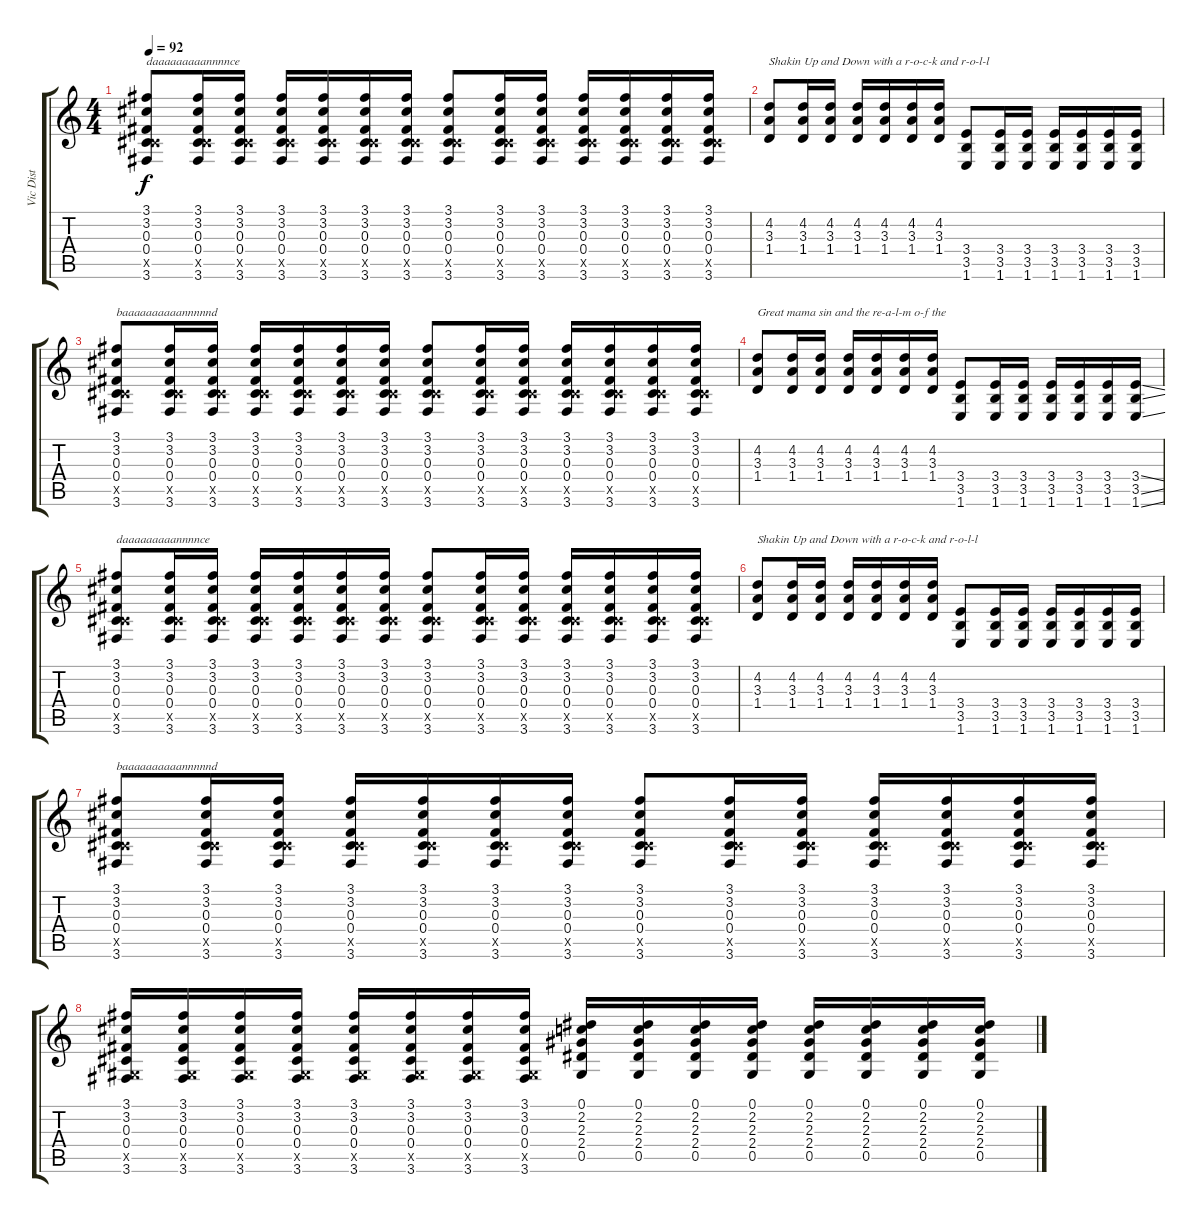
\track ("Vic Dist" "Vic Dist") {instrument distortionguitar}
\staff {score tabs}
\tuning (Eb4 Bb3 Gb3 Db3 Ab2 Eb2) {hide}
\ts (4 4)
\tempo 92
\clef g2
\ks c
(3.1 3.2 0.3 0.4 5.5{x} 3.6).8{txt "daaaaaaaaannnnce" dy f} (3.1 3.2 0.3 0.4 5.5{x} 3.6).16 (3.1 3.2 0.3 0.4 5.5{x} 3.6).16 (3.1 3.2 0.3 0.4 5.5{x} 3.6).16 (3.1 3.2 0.3 0.4 5.5{x} 3.6).16 (3.1 3.2 0.3 0.4 5.5{x} 3.6).16 (3.1 3.2 0.3 0.4 5.5{x} 3.6).16 (3.1 3.2 0.3 0.4 5.5{x} 3.6).8 (3.1 3.2 0.3 0.4 5.5{x} 3.6).16 (3.1 3.2 0.3 0.4 5.5{x} 3.6).16 (3.1 3.2 0.3 0.4 5.5{x} 3.6).16 (3.1 3.2 0.3 0.4 5.5{x} 3.6).16 (3.1 3.2 0.3 0.4 5.5{x} 3.6).16 (3.1 3.2 0.3 0.4 5.5{x} 3.6).16 |
(4.2 3.3 1.4).8{txt "Shakin Up and Down with a r-o-c-k and r-o-l-l "} (4.2 3.3 1.4).16 (4.2 3.3 1.4).16 (4.2 3.3 1.4).16 (4.2 3.3 1.4).16 (4.2 3.3 1.4).16 (4.2 3.3 1.4).16 (3.4 3.5 1.6).8 (3.4 3.5 1.6).16 (3.4 3.5 1.6).16 (3.4 3.5 1.6).16 (3.4 3.5 1.6).16 (3.4 3.5 1.6).16 (3.4 3.5 1.6).16 |
(3.1 3.2 0.3 0.4 5.5{x} 3.6).8{txt "baaaaaaaaaannnnnd"} (3.1 3.2 0.3 0.4 5.5{x} 3.6).16 (3.1 3.2 0.3 0.4 5.5{x} 3.6).16 (3.1 3.2 0.3 0.4 5.5{x} 3.6).16 (3.1 3.2 0.3 0.4 5.5{x} 3.6).16 (3.1 3.2 0.3 0.4 5.5{x} 3.6).16 (3.1 3.2 0.3 0.4 5.5{x} 3.6).16 (3.1 3.2 0.3 0.4 5.5{x} 3.6).8 (3.1 3.2 0.3 0.4 5.5{x} 3.6).16 (3.1 3.2 0.3 0.4 5.5{x} 3.6).16 (3.1 3.2 0.3 0.4 5.5{x} 3.6).16 (3.1 3.2 0.3 0.4 5.5{x} 3.6).16 (3.1 3.2 0.3 0.4 5.5{x} 3.6).16 (3.1 3.2 0.3 0.4 5.5{x} 3.6).16 |
(4.2 3.3 1.4).8{txt "Great mama sin and the re-a-l-m o-f the "} (4.2 3.3 1.4).16 (4.2 3.3 1.4).16 (4.2 3.3 1.4).16 (4.2 3.3 1.4).16 (4.2 3.3 1.4).16 (4.2 3.3 1.4).16 (3.4 3.5 1.6).8 (3.4 3.5 1.6).16 (3.4 3.5 1.6).16 (3.4 3.5 1.6).16 (3.4 3.5 1.6).16 (3.4 3.5 1.6).16 (3.4{ss} 3.5{ss} 1.6{ss}).16 |
(3.1 3.2 0.3 0.4 5.5{x} 3.6).8{txt "daaaaaaaaannnnce"} (3.1 3.2 0.3 0.4 5.5{x} 3.6).16 (3.1 3.2 0.3 0.4 5.5{x} 3.6).16 (3.1 3.2 0.3 0.4 5.5{x} 3.6).16 (3.1 3.2 0.3 0.4 5.5{x} 3.6).16 (3.1 3.2 0.3 0.4 5.5{x} 3.6).16 (3.1 3.2 0.3 0.4 5.5{x} 3.6).16 (3.1 3.2 0.3 0.4 5.5{x} 3.6).8 (3.1 3.2 0.3 0.4 5.5{x} 3.6).16 (3.1 3.2 0.3 0.4 5.5{x} 3.6).16 (3.1 3.2 0.3 0.4 5.5{x} 3.6).16 (3.1 3.2 0.3 0.4 5.5{x} 3.6).16 (3.1 3.2 0.3 0.4 5.5{x} 3.6).16 (3.1 3.2 0.3 0.4 5.5{x} 3.6).16 |
(4.2 3.3 1.4).8{txt "Shakin Up and Down with a r-o-c-k and r-o-l-l "} (4.2 3.3 1.4).16 (4.2 3.3 1.4).16 (4.2 3.3 1.4).16 (4.2 3.3 1.4).16 (4.2 3.3 1.4).16 (4.2 3.3 1.4).16 (3.4 3.5 1.6).8 (3.4 3.5 1.6).16 (3.4 3.5 1.6).16 (3.4 3.5 1.6).16 (3.4 3.5 1.6).16 (3.4 3.5 1.6).16 (3.4 3.5 1.6).16 |
(3.1 3.2 0.3 0.4 5.5{x} 3.6).8{txt "baaaaaaaaaannnnnd"} (3.1 3.2 0.3 0.4 5.5{x} 3.6).16 (3.1 3.2 0.3 0.4 5.5{x} 3.6).16 (3.1 3.2 0.3 0.4 5.5{x} 3.6).16 (3.1 3.2 0.3 0.4 5.5{x} 3.6).16 (3.1 3.2 0.3 0.4 5.5{x} 3.6).16 (3.1 3.2 0.3 0.4 5.5{x} 3.6).16 (3.1 3.2 0.3 0.4 5.5{x} 3.6).8 (3.1 3.2 0.3 0.4 5.5{x} 3.6).16 (3.1 3.2 0.3 0.4 5.5{x} 3.6).16 (3.1 3.2 0.3 0.4 5.5{x} 3.6).16 (3.1 3.2 0.3 0.4 5.5{x} 3.6).16 (3.1 3.2 0.3 0.4 5.5{x} 3.6).16 (3.1 3.2 0.3 0.4 5.5{x} 3.6).16 |
(3.1 3.2 0.3 0.4 0.5{x} 3.6).16 (3.1 3.2 0.3 0.4 0.5{x} 3.6).16 (3.1 3.2 0.3 0.4 0.5{x} 3.6).16 (3.1 3.2 0.3 0.4 0.5{x} 3.6).16 (3.1 3.2 0.3 0.4 0.5{x} 3.6).16 (3.1 3.2 0.3 0.4 0.5{x} 3.6).16 (3.1 3.2 0.3 0.4 0.5{x} 3.6).16 (3.1 3.2 0.3 0.4 0.5{x} 3.6).16 (0.1 2.2 2.3 2.4 0.5).16 (0.1 2.2 2.3 2.4 0.5).16 (0.1 2.2 2.3 2.4 0.5).16 (0.1 2.2 2.3 2.4 0.5).16 (0.1 2.2 2.3 2.4 0.5).16 (0.1 2.2 2.3 2.4 0.5).16 (0.1 2.2 2.3 2.4 0.5).16 (0.1 2.2 2.3{ss} 2.4 0.5).16
